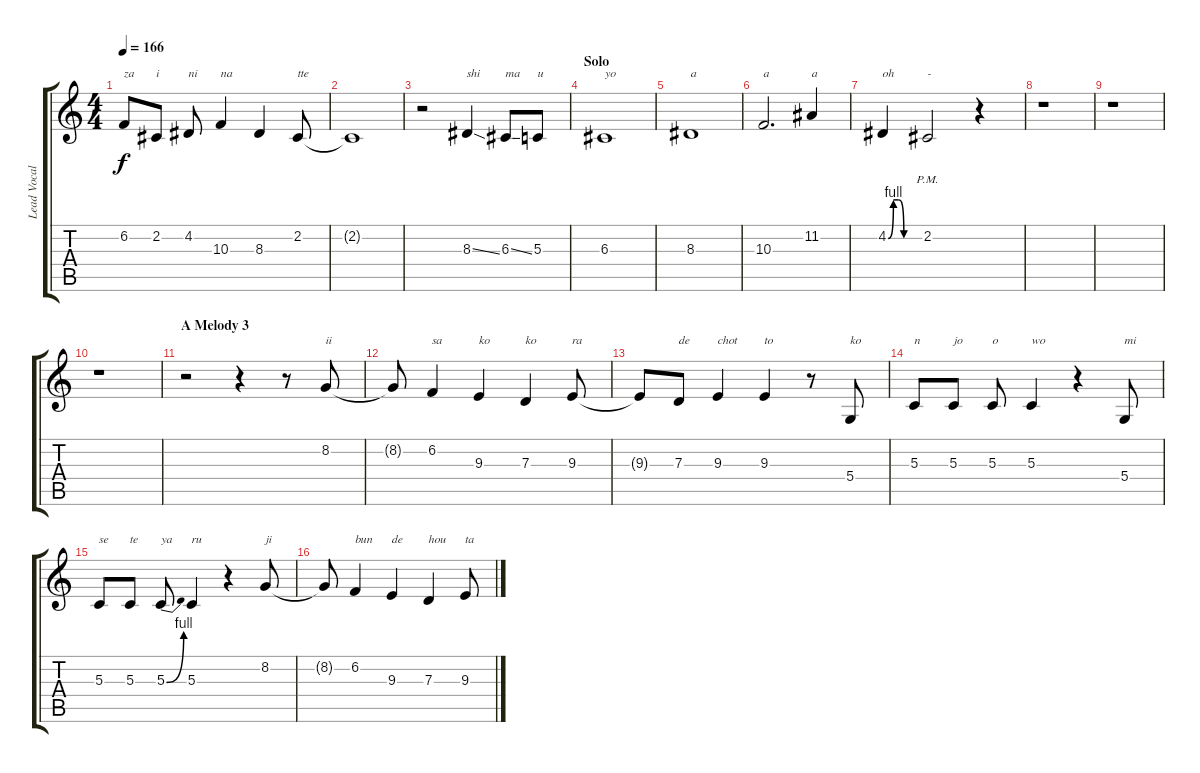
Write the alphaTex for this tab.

\track ("Lead Vocals" "Lead Vocal") {instrument flute}
\staff {score tabs}
\tuning (E4 B3 G3 D3 A2 E2) {hide}
\ts (4 4)
\tempo 166
\clef g2
\ks c
6.2.8{txt "za" dy f} 2.2.8{txt "i"} 4.2.8{txt "ni"} 10.3.4{txt "na"} 8.3.4 2.2.8{txt "tte"} |
2.2{t}.1 |
r.2 8.3{ss}.4{txt "shi"} 6.3{ss}.8{txt "ma"} 5.3.8{txt "u"} |
\section ("" "Solo")
6.3.1{txt "yo"} |
8.3.1{txt "a"} |
10.3.2{d txt "a"} 11.2.4{txt "a"} |
4.2{be (custom 0 0 10 4 20 4 30 0 60 0)}.4{txt "oh"} 2.2{pm}.2{txt "-"} r.4 |
r.1 |
r.1 |
r.1 |
\section ("" "A Melody 3")
r.2 r.4 r.8 8.2.8{txt "ii"} |
8.2{t}.8 6.2.4{txt "sa"} 9.3.4{txt "ko"} 7.3.4{txt "ko"} 9.3.8{txt "ra"} |
9.3{t}.8 7.3.8{txt "de"} 9.3.4{txt "chot"} 9.3.4{txt "to"} r.8 5.4.8{txt "ko"} |
5.3.8{txt "n"} 5.3.8{txt "jo"} 5.3.8{txt "o"} 5.3.4{txt "wo"} r.4 5.4.8{txt "mi"} |
5.3.8{txt "se"} 5.3.8{txt "te"} 5.3{be (bend 0 0 60 4)}.8{txt "ya"} 5.3.4{txt "ru"} r.4 8.2.8{txt "ji"} |
8.2{t}.8 6.2.4{txt "bun"} 9.3.4{txt "de"} 7.3.4{txt "hou"} 9.3.8{txt "ta"}
